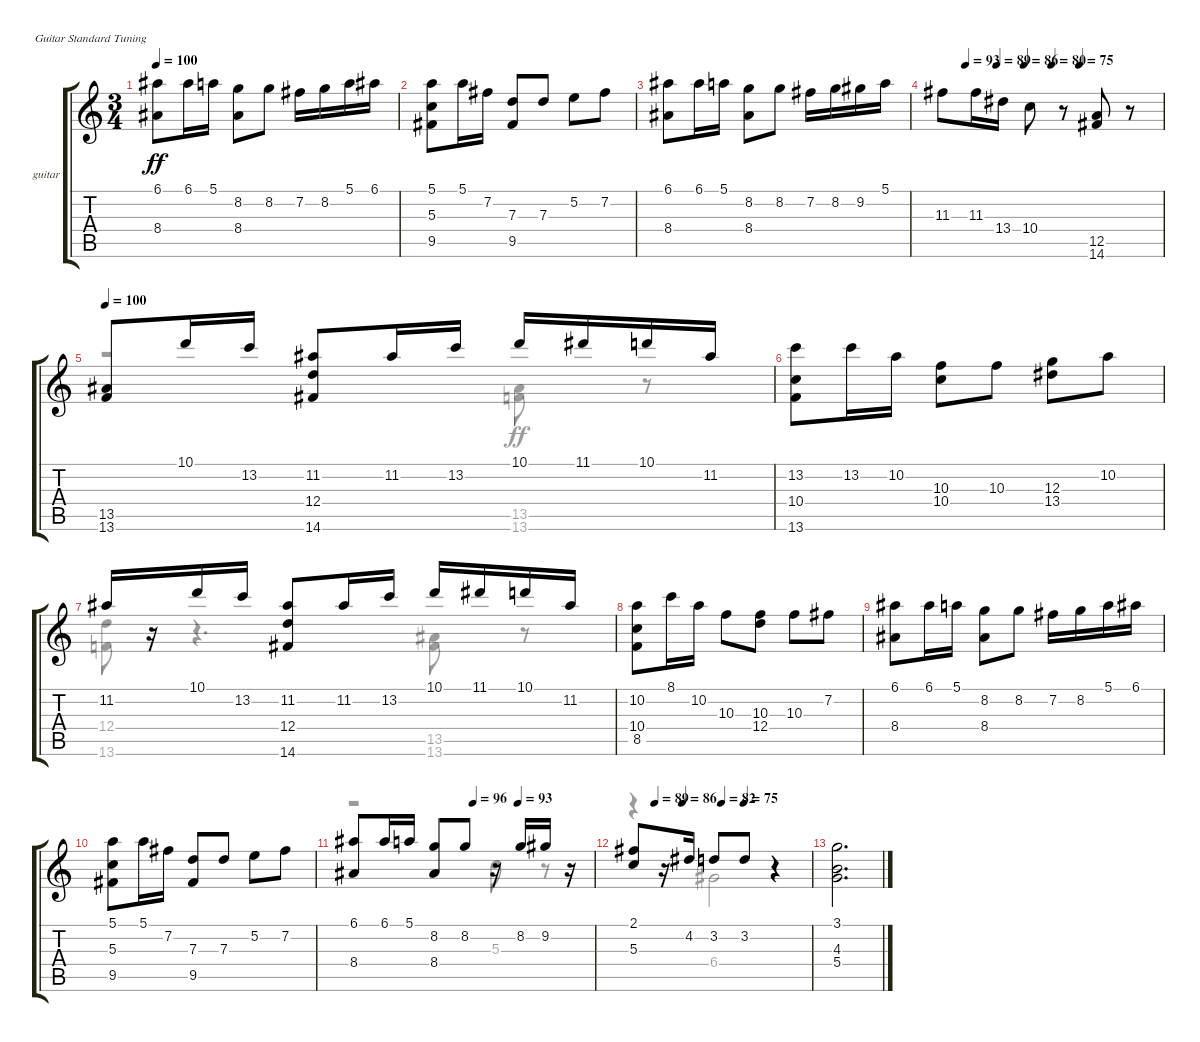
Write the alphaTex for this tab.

\bracketExtendMode groupsimilarinstruments
\firstSystemTrackNameOrientation horizontal
\otherSystemsTrackNameOrientation horizontal
\track ("guitar" "guitar") {instrument acousticguitarnylon}
\staff {score tabs}
\tuning (E4 B3 G3 D3 A2 E2)
\voice
\ts (3 4)
\tempo 100
\clef g2
\ks c
(6.1 8.4).8{dy ff} 6.1.16 5.1.16 (8.2 8.4).8 8.2.8 7.2.16 8.2.16 5.1.16 6.1.16 |
(5.1 5.3 9.5).8 5.1.16 7.2.16 (7.3 9.5).8 7.3.8 5.2.8 7.2.8 |
(6.1 8.4).8 6.1.16 5.1.16 (8.2 8.4).8 8.2.8 7.2.16 8.2.16 9.2.16 5.1.16 |
\tempo (93 0.109375)
\tempo (89 0.25)
\tempo (86 0.375)
\tempo (80 0.5)
\tempo (75 0.625)
11.3.8 11.3.16 13.4.16 10.4.8 r.8 (12.5 14.6).8 r.8 |
\tempo 100
(13.5 13.6).8 10.1.16 13.2.16 (11.2 12.4 14.6).8 11.2.16 13.2.16 10.1.16 11.1.16 10.1.16 11.2.16 |
(13.2 10.4 13.6).8 13.2.16 10.2.16 (10.3 10.4).8 10.3.8 (12.3 13.4).8 10.2.8 |
11.2.16 r.16 10.1.16 13.2.16 (11.2 12.4 14.6).8 11.2.16 13.2.16 10.1.16 11.1.16 10.1.16 11.2.16 |
(10.2 10.4 8.5).8 8.1.16 10.2.16 10.3.8 (10.3 12.4).8 10.3.8 7.2.8 |
(6.1 8.4).8 6.1.16 5.1.16 (8.2 8.4).8 8.2.8 7.2.16 8.2.16 5.1.16 6.1.16 |
(5.1 5.3 9.5).8 5.1.16 7.2.16 (7.3 9.5).8 7.3.8 5.2.8 7.2.8 |
\tempo (96 0.5)
\tempo (93 0.6875)
(6.1 8.4).8 6.1.16 5.1.16 (8.2 8.4).8 8.2.8 r.16 8.2.16 9.2.16 r.16 |
\tempo (89 0.125)
\tempo (86 0.28125)
\tempo (82 0.5)
\tempo (75 0.625)
(2.1 5.3).8 r.16 4.2.16 3.2.8 3.2.8 r.4 |
(3.1 4.3 5.4).2{d} |
\voice
\clef g2
\ottava regular
\simile none
\ks c
|
|
|
|
r.2 (13.5 13.6).8 r.8 |
|
(12.4 13.6).8 r.4{d} (13.5 13.6).8 r.8 |
|
|
|
r.2 5.3.8 r.8 |
r.4 6.4.2 |
|
